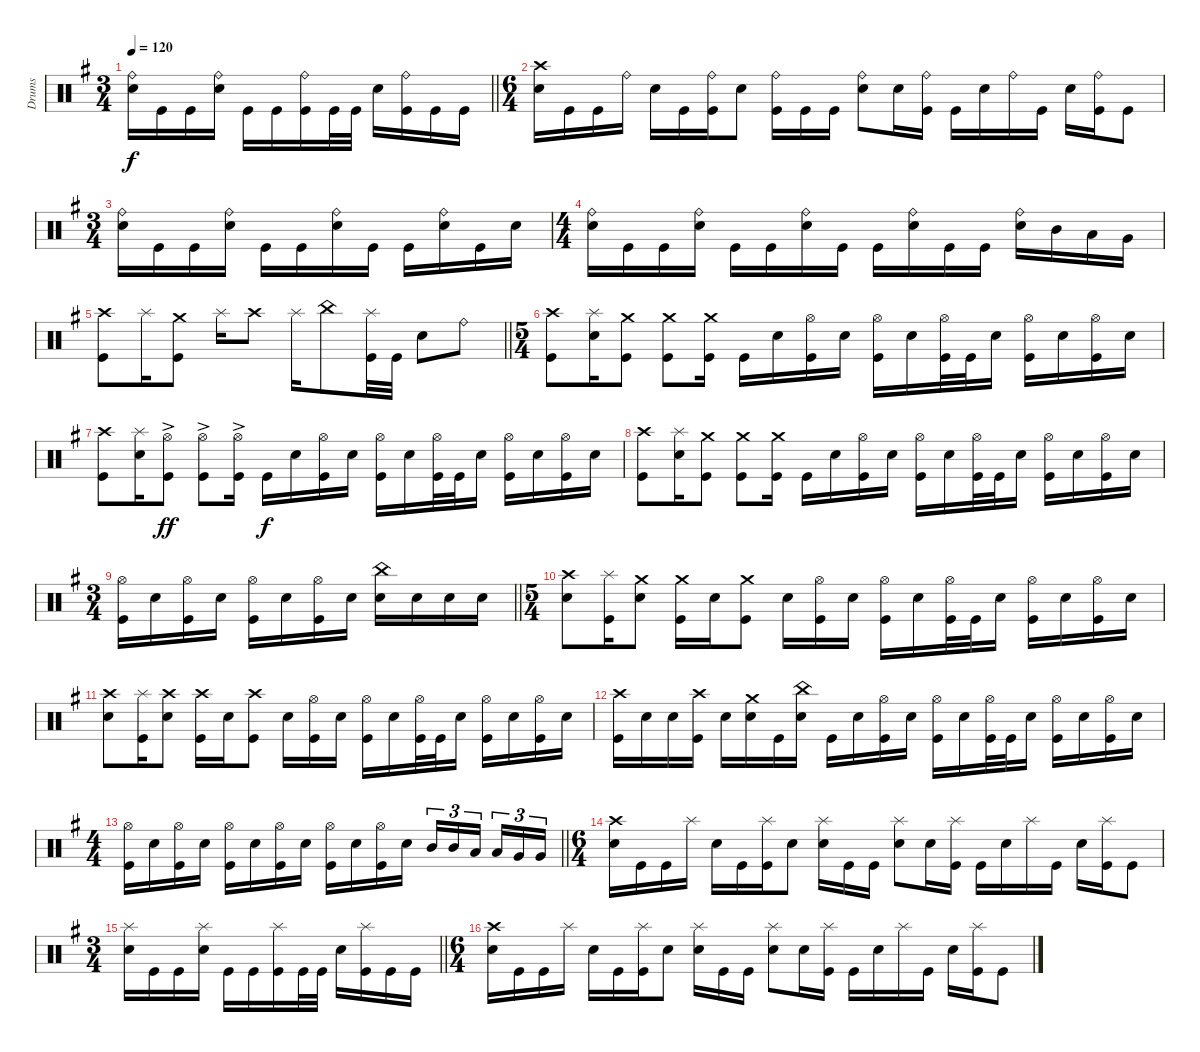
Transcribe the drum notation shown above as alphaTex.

\track ("Drums" "Drums") {instrument percussion}
\staff
\articulation defaults
\ts (3 4)
\tempo 120
\clef neutral
\barLineRight lightlight
\ks eminor
("Ride (bell)" "Electric Snare (hit)").16{dy f} "Kick (hit)".16 "Kick (hit)".16 ("Ride (bell)" "Electric Snare (hit)").16 "Kick (hit)".16 "Kick (hit)".16 ("Ride (bell)" "Kick (hit)").16 "Kick (hit)".32 "Kick (hit)".32 "Electric Snare (hit)".16 ("Ride (bell)" "Kick (hit)").16 "Kick (hit)".16 "Kick (hit)".16 |
\ts (6 4)
("Crash high (hit)" "Electric Snare (hit)").16 "Kick (hit)".16 "Kick (hit)".16 "Ride (bell)".16 "Electric Snare (hit)".16 "Kick (hit)".16 ("Ride (bell)" "Kick (hit)").16 "Electric Snare (hit)".8 ("Ride (bell)" "Kick (hit)").16 "Kick (hit)".16 "Kick (hit)".16 ("Ride (bell)" "Electric Snare (hit)").8 "Electric Snare (hit)".16 ("Ride (bell)" "Kick (hit)").16 "Kick (hit)".16 "Electric Snare (hit)".16 "Ride (bell)".16 "Kick (hit)".16 "Electric Snare (hit)".16 ("Ride (bell)" "Kick (hit)").16 "Kick (hit)".8 |
\ts (3 4)
("Ride (bell)" "Electric Snare (hit)").16 "Kick (hit)".16 "Kick (hit)".16 ("Ride (bell)" "Electric Snare (hit)").16 "Kick (hit)".16 "Kick (hit)".16 ("Ride (bell)" "Electric Snare (hit)").16 "Kick (hit)".16 "Kick (hit)".16 ("Ride (bell)" "Electric Snare (hit)").16 "Kick (hit)".16 "Electric Snare (hit)".16 |
\ts (4 4)
("Ride (bell)" "Electric Snare (hit)").16 "Kick (hit)".16 "Kick (hit)".16 ("Ride (bell)" "Electric Snare (hit)").16 "Kick (hit)".16 "Kick (hit)".16 ("Ride (bell)" "Electric Snare (hit)").16 "Kick (hit)".16 "Kick (hit)".16 ("Ride (bell)" "Electric Snare (hit)").16 "Kick (hit)".16 "Kick (hit)".16 ("Ride (bell)" "Electric Snare (hit)").16 "Mid Tom (hit)".16 "Low Tom (hit)".16 "Very Low Tom (hit)".16 |
\barLineRight lightlight
("Crash high (hit)" "Kick (hit)").8 "Splash (hit)".16 ("Crash medium (hit)" "Kick (hit)").8 "Splash (hit)".16 "Crash high (hit)".8 "Splash (hit)".16 "China (hit)".8 ("Splash (hit)" "Kick (hit)").32 "Kick (hit)".32 "Electric Snare (hit)".8 "Ride (bell)".8 |
\ts (5 4)
\section ("" "")
("Crash high (hit)" "Kick (hit)").8 ("Splash (hit)" "Electric Snare (hit)").16 ("Crash medium (hit)" "Kick (hit)").8 ("Crash medium (hit)" "Kick (hit)").8 ("Crash medium (hit)" "Kick (hit)").16 "Kick (hit)".16 "Electric Snare (hit)".16 ("Hi-Hat (open)" "Kick (hit)").16 "Electric Snare (hit)".16 ("Hi-Hat (open)" "Kick (hit)").16 "Electric Snare (hit)".16 ("Hi-Hat (open)" "Kick (hit)").32 "Kick (hit)".32 "Electric Snare (hit)".16 ("Hi-Hat (open)" "Kick (hit)").16 "Electric Snare (hit)".16 ("Hi-Hat (open)" "Kick (hit)").16 "Electric Snare (hit)".16 |
("Crash high (hit)" "Kick (hit)").8 ("Splash (hit)" "Electric Snare (hit)").16 ("Hi-Hat (open)"{ac} "Kick (hit)").8{dy ff} ("Hi-Hat (open)"{ac} "Kick (hit)").8 ("Hi-Hat (open)"{ac} "Kick (hit)").16 "Kick (hit)".16{dy f} "Electric Snare (hit)".16 ("Hi-Hat (open)" "Kick (hit)").16 "Electric Snare (hit)".16 ("Hi-Hat (open)" "Kick (hit)").16 "Electric Snare (hit)".16 ("Hi-Hat (open)" "Kick (hit)").32 "Kick (hit)".32 "Electric Snare (hit)".16 ("Hi-Hat (open)" "Kick (hit)").16 "Electric Snare (hit)".16 ("Hi-Hat (open)" "Kick (hit)").16 "Electric Snare (hit)".16 |
("Crash high (hit)" "Kick (hit)").8 ("Splash (hit)" "Electric Snare (hit)").16 ("Crash medium (hit)" "Kick (hit)").8 ("Crash medium (hit)" "Kick (hit)").8 ("Crash medium (hit)" "Kick (hit)").16 "Kick (hit)".16 "Electric Snare (hit)".16 ("Hi-Hat (open)" "Kick (hit)").16 "Electric Snare (hit)".16 ("Hi-Hat (open)" "Kick (hit)").16 "Electric Snare (hit)".16 ("Hi-Hat (open)" "Kick (hit)").32 "Kick (hit)".32 "Electric Snare (hit)".16 ("Hi-Hat (open)" "Kick (hit)").16 "Electric Snare (hit)".16 ("Hi-Hat (open)" "Kick (hit)").16 "Electric Snare (hit)".16 |
\ts (3 4)
\barLineRight lightlight
("Hi-Hat (open)" "Kick (hit)").16 "Electric Snare (hit)".16 ("Hi-Hat (open)" "Kick (hit)").16 "Electric Snare (hit)".16 ("Hi-Hat (open)" "Kick (hit)").16 "Electric Snare (hit)".16 ("Hi-Hat (open)" "Kick (hit)").16 "Electric Snare (hit)".16 ("China (hit)" "Electric Snare (hit)").16 "Electric Snare (hit)".16 "Electric Snare (hit)".16 "Electric Snare (hit)".16 |
\ts (5 4)
("Crash high (hit)" "Electric Snare (hit)").8 ("Splash (hit)" "Kick (hit)").16 ("Crash medium (hit)" "Electric Snare (hit)").8 ("Crash medium (hit)" "Kick (hit)").16 "Electric Snare (hit)".16 ("Crash medium (hit)" "Kick (hit)").8 "Electric Snare (hit)".16 ("Hi-Hat (open)" "Kick (hit)").16 "Electric Snare (hit)".16 ("Hi-Hat (open)" "Kick (hit)").16 "Electric Snare (hit)".16 ("Hi-Hat (open)" "Kick (hit)").32 "Kick (hit)".32 "Electric Snare (hit)".16 ("Hi-Hat (open)" "Kick (hit)").16 "Electric Snare (hit)".16 ("Hi-Hat (open)" "Kick (hit)").16 "Electric Snare (hit)".16 |
("Crash high (hit)" "Electric Snare (hit)").8 ("Splash (hit)" "Kick (hit)").16 ("Crash high (hit)" "Electric Snare (hit)").8 ("Crash high (hit)" "Kick (hit)").16 "Electric Snare (hit)".16 ("Crash high (hit)" "Kick (hit)").8 "Electric Snare (hit)".16 ("Hi-Hat (open)" "Kick (hit)").16 "Electric Snare (hit)".16 ("Hi-Hat (open)" "Kick (hit)").16 "Electric Snare (hit)".16 ("Hi-Hat (open)" "Kick (hit)").32 "Kick (hit)".32 "Electric Snare (hit)".16 ("Hi-Hat (open)" "Kick (hit)").16 "Electric Snare (hit)".16 ("Hi-Hat (open)" "Kick (hit)").16 "Electric Snare (hit)".16 |
("Crash high (hit)" "Kick (hit)").16 "Electric Snare (hit)".16 "Electric Snare (hit)".16 ("Crash high (hit)" "Kick (hit)").16 "Electric Snare (hit)".16 ("Crash medium (hit)" "Electric Snare (hit)").16 "Kick (hit)".16 ("China (hit)" "Electric Snare (hit)").16 "Kick (hit)".16 "Electric Snare (hit)".16 ("Hi-Hat (open)" "Kick (hit)").16 "Electric Snare (hit)".16 ("Hi-Hat (open)" "Kick (hit)").16 "Electric Snare (hit)".16 ("Hi-Hat (open)" "Kick (hit)").32 "Kick (hit)".32 "Electric Snare (hit)".16 ("Hi-Hat (open)" "Kick (hit)").16 "Electric Snare (hit)".16 ("Hi-Hat (open)" "Kick (hit)").16 "Electric Snare (hit)".16 |
\ts (4 4)
\barLineRight lightlight
("Hi-Hat (open)" "Kick (hit)").16 "Electric Snare (hit)".16 ("Hi-Hat (open)" "Kick (hit)").16 "Electric Snare (hit)".16 ("Hi-Hat (open)" "Kick (hit)").16 "Electric Snare (hit)".16 ("Hi-Hat (open)" "Kick (hit)").16 "Electric Snare (hit)".16 ("Hi-Hat (open)" "Kick (hit)").16 "Electric Snare (hit)".16 ("Hi-Hat (open)" "Kick (hit)").16 "Electric Snare (hit)".16 "Mid Tom (hit)".16{tu (3 2)} "Mid Tom (hit)".16{tu (3 2)} "Low Tom (hit)".16{tu (3 2) beam splitsecondary} "Low Tom (hit)".16{tu (3 2)} "Very Low Tom (hit)".16{tu (3 2)} "Very Low Tom (hit)".16{tu (3 2)} |
\ts (6 4)
\section ("" "")
("Crash high (hit)" "Electric Snare (hit)").16 "Kick (hit)".16 "Kick (hit)".16 "Splash (hit)".16 "Electric Snare (hit)".16 "Kick (hit)".16 ("Splash (hit)" "Kick (hit)").16 "Electric Snare (hit)".8 ("Splash (hit)" "Electric Snare (hit)").16 "Kick (hit)".16 "Kick (hit)".16 ("Splash (hit)" "Electric Snare (hit)").8 "Electric Snare (hit)".16 ("Splash (hit)" "Kick (hit)").16 "Kick (hit)".16 "Electric Snare (hit)".16 "Splash (hit)".16 "Kick (hit)".16 "Electric Snare (hit)".16 ("Splash (hit)" "Kick (hit)").16 "Kick (hit)".8 |
\ts (3 4)
\barLineRight lightlight
("Splash (hit)" "Electric Snare (hit)").16 "Kick (hit)".16 "Kick (hit)".16 ("Splash (hit)" "Electric Snare (hit)").16 "Kick (hit)".16 "Kick (hit)".16 ("Splash (hit)" "Kick (hit)").16 "Kick (hit)".32 "Kick (hit)".32 "Electric Snare (hit)".16 ("Splash (hit)" "Kick (hit)").16 "Kick (hit)".16 "Kick (hit)".16 |
\ts (6 4)
("Crash high (hit)" "Electric Snare (hit)").16 "Kick (hit)".16 "Kick (hit)".16 "Splash (hit)".16 "Electric Snare (hit)".16 "Kick (hit)".16 ("Splash (hit)" "Kick (hit)").16 "Electric Snare (hit)".8 ("Splash (hit)" "Electric Snare (hit)").16 "Kick (hit)".16 "Kick (hit)".16 ("Splash (hit)" "Electric Snare (hit)").8 "Electric Snare (hit)".16 ("Splash (hit)" "Kick (hit)").16 "Kick (hit)".16 "Electric Snare (hit)".16 "Splash (hit)".16 "Kick (hit)".16 "Electric Snare (hit)".16 ("Splash (hit)" "Kick (hit)").16 "Kick (hit)".8
